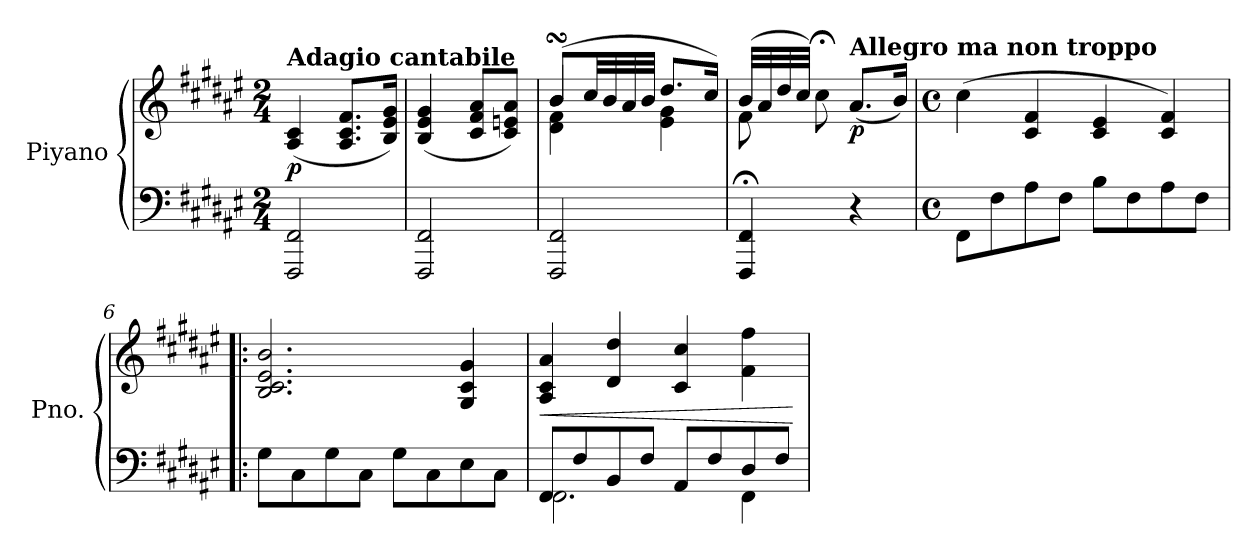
**kern	**kern	**dynam
*part1	*part1	*part1
*staff2	*staff1	*staff1/2
*I"Piyano	*	*
*I'Pno.	*	*
*clefF4	*clefG2	*
*k[f#c#g#d#a#e#]	*k[f#c#g#d#a#e#]	*
*M2/4	*M2/4	*
=1	=1	=1
!	!LO:TX:a:B:t=Adagio cantabile	!
!	!	!LO:DY:b
2FFF#/ 2FF#/	(<4A#/ 4c#/	p
.	8.A#/ 8.c#/ 8.f#/L	.
.	16B/ 16e#/ 16g#/Jk)	.
=2	=2	=2
2FFF#/ 2FF#/	(<4B/ 4e#/ 4g#/	.
.	8c#/ 8f#/ 8a#/L	.
.	8c#/ 8en/ 8a#/J)	.
=3	=3	=3
*	*^	*
*	*	*^	*
2FFF#/ 2FF#/	(>4bsSSs/	8b/L	4d#\ 4f#\	.
.	.	32cc#/LL	.	.
.	.	32b/	.	.
.	.	32a#/	.	.
.	.	32b/JJJ	.	.
.	8.dd#/L	4e#\ 4g#\	4ryy	.
.	16cc#/Jk)	.	.	.
*	*v	*v	*v	*
=4	=4	=4
*	*MM20	*
*	*^	*
4FFF#/;< 4FF#/;<	(>32b/LLL	8f#\	.
.	32a#/	.	.
.	32dd#/	.	.
*	*MM10	*	*
.	32cc#/JJJ)	.	.
.	8cc#;<\	4.ryy	.
!	!LO:TX:a:B:t=Allegro ma non troppo	!	!
!	!	!	!LO:DY:b
4r	(<8.a#/L	.	p
.	16b/Jk)	.	.
*	*v	*v	*
=5	=5	=5
*M4/4	*M4/4	*
*met(c)	*met(c)	*
8FF#\L	(>4cc#\	.
8F#\	.	.
8A#\	4c#/ 4f#/	.
8F#\J	.	.
8B\L	4c#/ 4e#/	.
8F#\	.	.
8A#\	4c#/ 4f#/)	.
8F#\J	.	.
!!LO:LB:g=z
=6!|:	=6!|:	=6!|:
8G#\L	2.B/ 2.c#/ 2.e#/ 2.b/	.
8C#\	.	.
8G#\	.	.
8C#\J	.	.
8G#\L	.	.
8C#\	.	.
8E#\	4G#/ 4c#/ 4g#/	.
8C#\J	.	.
=7	=7	=7
*^	*	*
!	!	!	!LO:HP:b
8FF#/L	2.FF#\	4A#/ 4c#/ 4a#/	<
8F#/	.	.	.
8BB/	.	4d#/ 4dd#/	.
8F#/J	.	.	.
8AA#/L	.	4c#/ 4cc#/	.
8F#/	.	.	.
8D#/	4FF#\	4f#\ 4ff#\	.
8F#/J	.	.	.
*v	*v	*	*
.	.	[
=	=	=
*-	*-	*-
